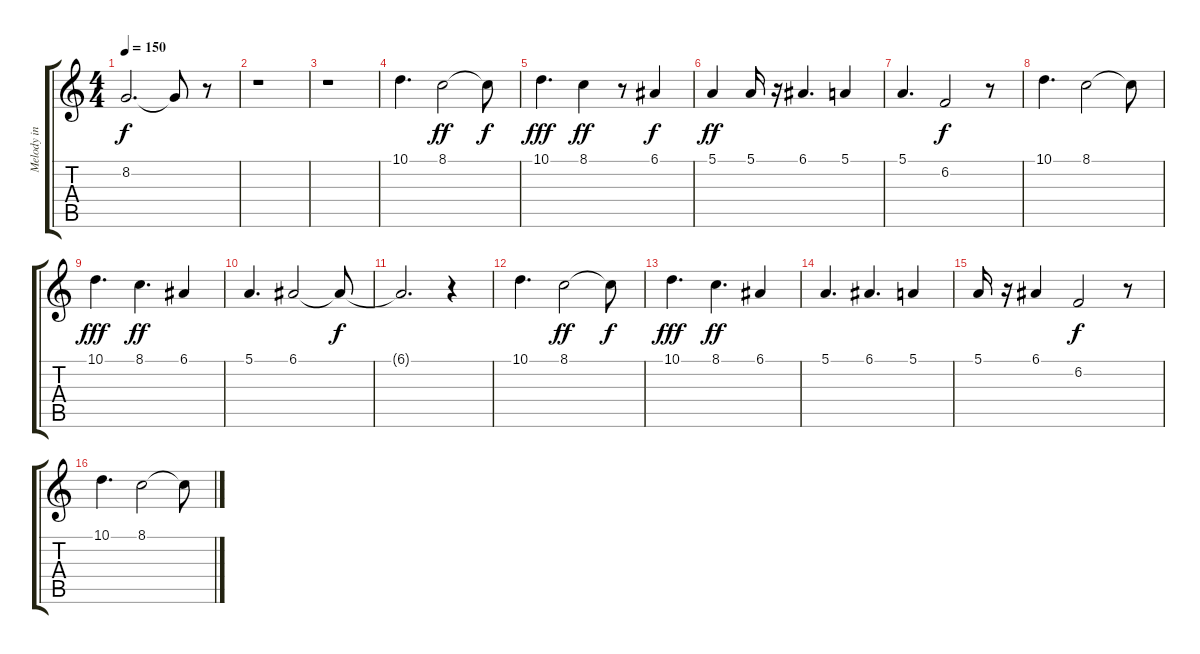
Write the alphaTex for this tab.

\track ("Melody in " "Melody in ") {instrument flute}
\staff {score tabs}
\tuning (E4 B3 G3 D3 A2 E2) {hide}
\ts (4 4)
\tempo 150
\clef g2
\ks c
8.2{t}.2{d dy f} 8.2{t}.8 r.8 |
r.1 |
r.1 |
10.1.4{d} 8.1.2{dy ff} 8.1{t}.8{dy f} |
10.1.4{d dy fff} 8.1.4{dy ff} r.8 6.1.4{dy f} |
5.1.4{dy ff} 5.1.16 r.16 6.1.4{d} 5.1.4 |
5.1.4{d} 6.2.2{dy f} r.8 |
10.1.4{d} 8.1.2 8.1{t}.8 |
10.1.4{d dy fff} 8.1.4{d dy ff} 6.1.4 |
5.1.4{d} 6.1.2 6.1{t}.8{dy f} |
6.1{t}.2{d} r.4 |
10.1.4{d} 8.1.2{dy ff} 8.1{t}.8{dy f} |
10.1.4{d dy fff} 8.1.4{d dy ff} 6.1.4 |
5.1.4{d} 6.1.4{d} 5.1.4 |
5.1.16 r.16 6.1.4 6.2.2{dy f} r.8 |
10.1.4{d} 8.1.2 8.1{t}.8
